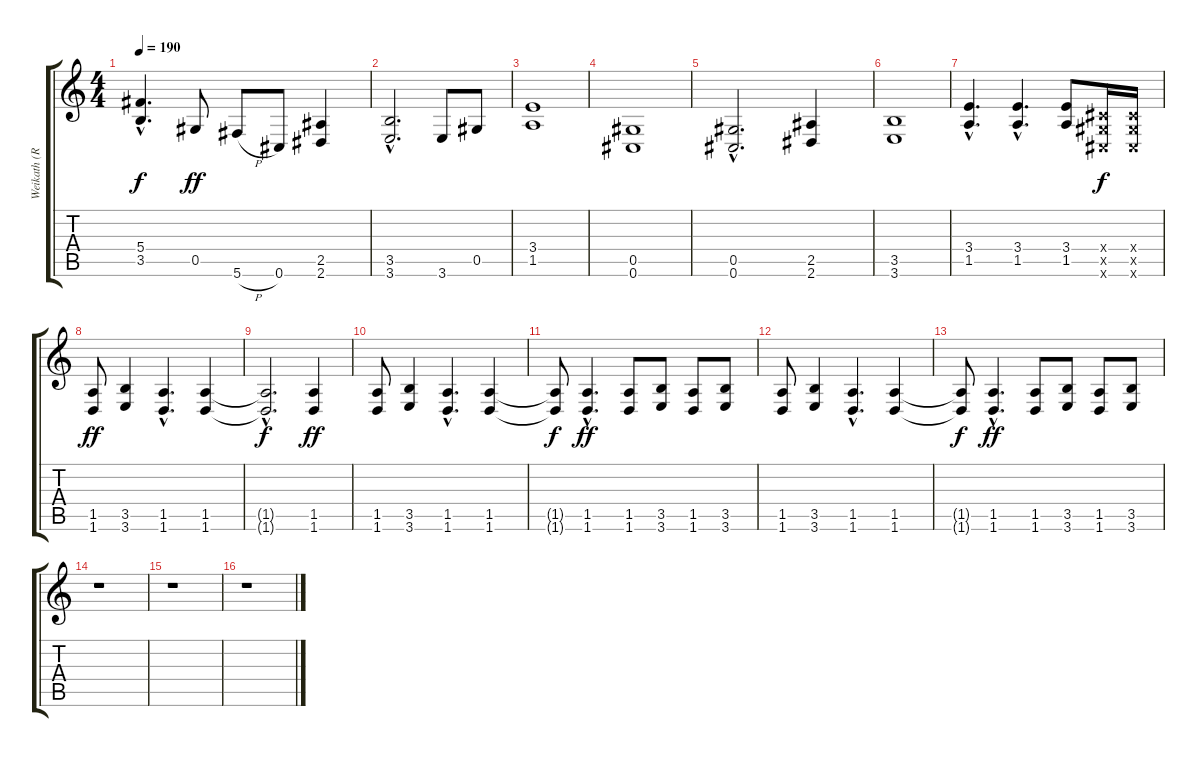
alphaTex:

\track ("Weikath (Rythm)" "Weikath (R") {instrument overdrivenguitar}
\staff {score tabs}
\tuning (Eb4 Bb3 Gb3 Db3 Ab2 Db2) {hide}
\ts (4 4)
\tempo 190
\clef g2
\ks c
(5.4{hac t} 3.5{hac t}).4{d dy f} 0.5.8{dy ff} 5.6{h}.8 0.6.8 (2.5 2.6).4 |
(3.5{hac} 3.6{hac}).2{d} 3.6.8 0.5.8 |
(3.4 1.5).1 |
(0.5 0.6).1 |
(0.5{hac} 0.6{hac}).2{d} (2.5 2.6).4 |
(3.5 3.6).1 |
(3.4{hac} 1.5{hac}).4{d} (3.4{hac} 1.5{hac}).4{d} (3.4 1.5).8 (0.4{x} 0.5{x} 0.6{x}).16{dy f} (0.4{x} 0.5{x} 0.6{x}).16 |
(1.5 1.6).8{dy ff} (3.5 3.6).4 (1.5{hac} 1.6{hac}).4{d} (1.5 1.6).4 |
(1.5{hac t} 1.6{hac t}).2{d dy f} (1.5 1.6).4{dy ff} |
(1.5 1.6).8 (3.5 3.6).4 (1.5{hac} 1.6{hac}).4{d} (1.5 1.6).4 |
(1.5{t} 1.6{t}).8{dy f} (1.5{hac} 1.6{hac}).4{d dy ff} (1.5 1.6).8 (3.5 3.6).8 (1.5 1.6).8 (3.5 3.6).8 |
(1.5 1.6).8 (3.5 3.6).4 (1.5{hac} 1.6{hac}).4{d} (1.5 1.6).4 |
(1.5{t} 1.6{t}).8{dy f} (1.5{hac} 1.6{hac}).4{d dy ff} (1.5 1.6).8 (3.5 3.6).8 (1.5 1.6).8 (3.5 3.6).8 |
r.1 |
r.1 |
r.1
